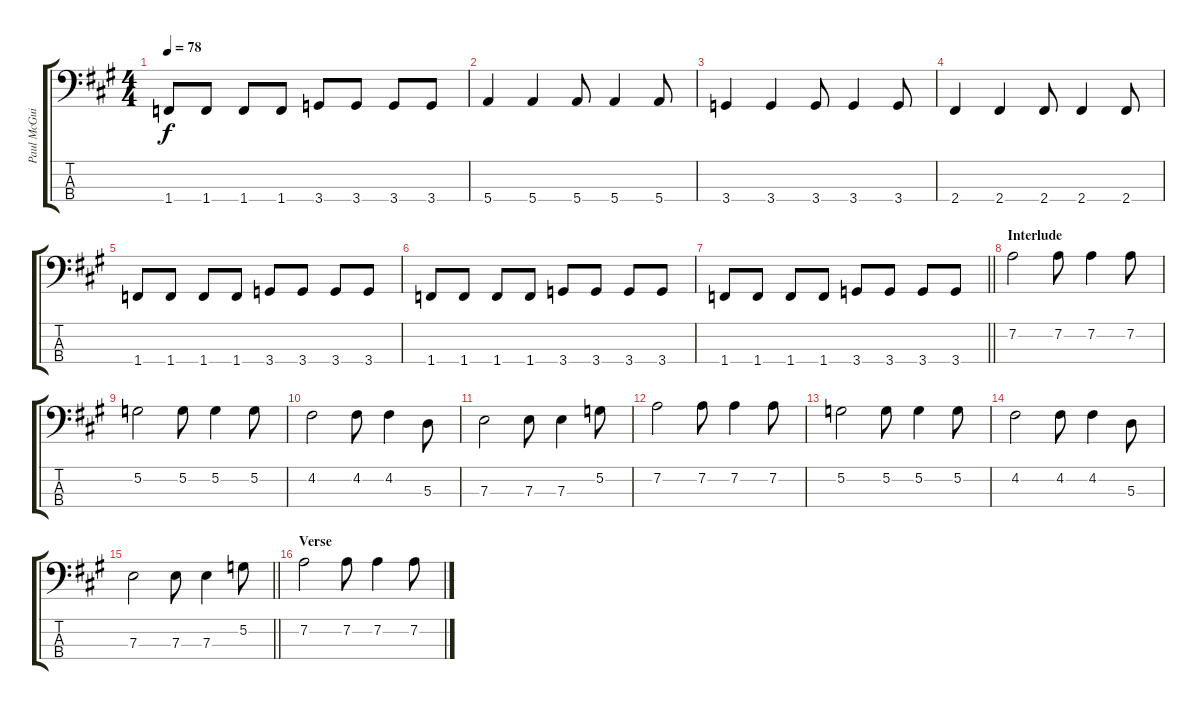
\track ("Paul McGuigan (Bass)" "Paul McGui") {instrument electricbasspick}
\staff {score tabs}
\tuning (G2 D2 A1 E1) {hide}
\ts (4 4)
\tempo 78
\clef f4
\ks a
1.4.8{dy f} 1.4.8 1.4.8 1.4.8 3.4.8 3.4.8 3.4.8 3.4.8 |
5.4.4 5.4.4 5.4.8 5.4.4 5.4.8 |
3.4.4 3.4.4 3.4.8 3.4.4 3.4.8 |
2.4.4 2.4.4 2.4.8 2.4.4 2.4.8 |
1.4.8 1.4.8 1.4.8 1.4.8 3.4.8 3.4.8 3.4.8 3.4.8 |
1.4.8 1.4.8 1.4.8 1.4.8 3.4.8 3.4.8 3.4.8 3.4.8 |
\barLineRight lightlight
1.4.8 1.4.8 1.4.8 1.4.8 3.4.8 3.4.8 3.4.8 3.4.8 |
\section ("" "Interlude")
7.2.2 7.2.8 7.2.4 7.2.8 |
5.2.2 5.2.8 5.2.4 5.2.8 |
4.2.2 4.2.8 4.2.4 5.3.8 |
7.3.2 7.3.8 7.3.4 5.2.8 |
7.2.2 7.2.8 7.2.4 7.2.8 |
5.2.2 5.2.8 5.2.4 5.2.8 |
4.2.2 4.2.8 4.2.4 5.3.8 |
\barLineRight lightlight
7.3.2 7.3.8 7.3.4 5.2.8 |
\section ("" "Verse")
7.2.2 7.2.8 7.2.4 7.2.8
